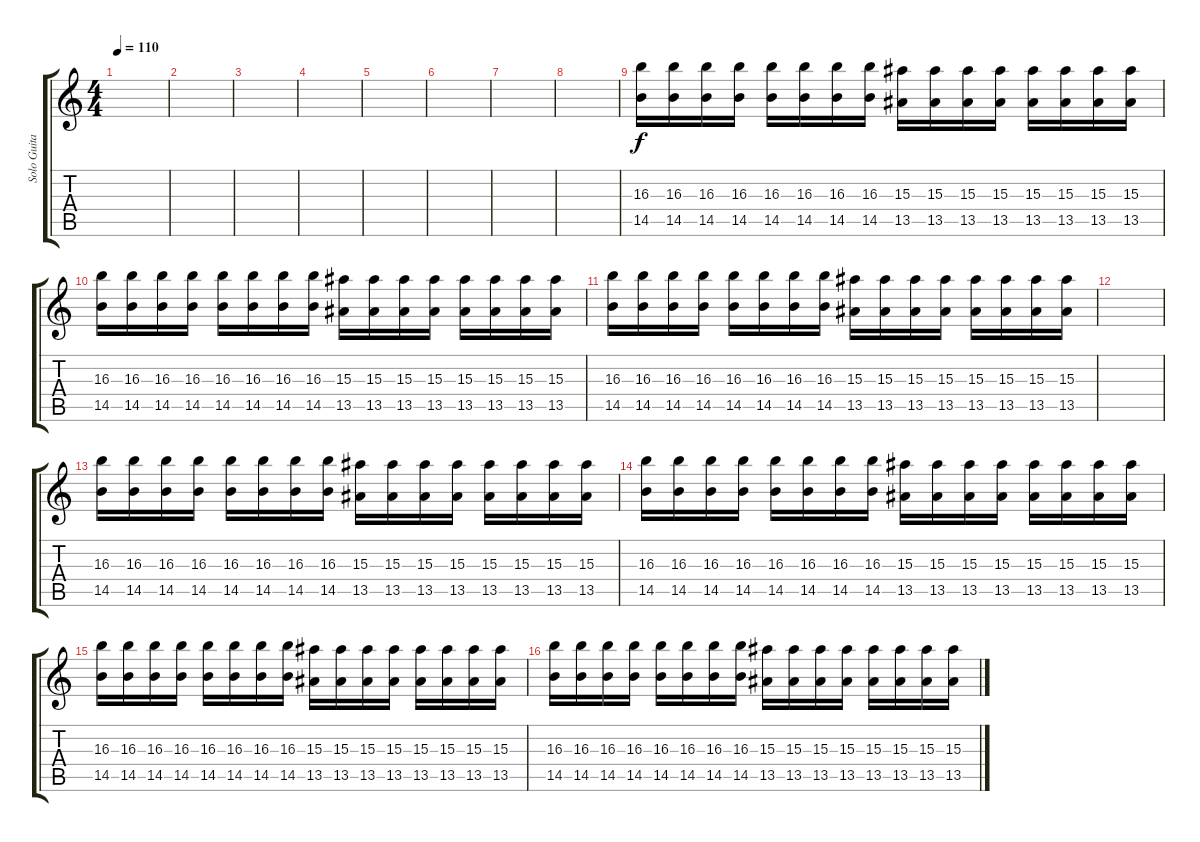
\track ("Solo Guitar" "Solo Guita") {instrument distortionguitar}
\staff {score tabs}
\tuning (E4 B3 G3 D3 A2 E2) {hide}
\ts (4 4)
\tempo 110
\clef g2
\ks c
|
|
|
|
|
|
|
|
(16.3 14.5).16{volume 12} (16.3 14.5).16 (16.3 14.5).16 (16.3 14.5).16 (16.3 14.5).16 (16.3 14.5).16 (16.3 14.5).16 (16.3 14.5).16 (15.3 13.5).16 (15.3 13.5).16 (15.3 13.5).16 (15.3 13.5).16 (15.3 13.5).16 (15.3 13.5).16 (15.3 13.5).16 (15.3 13.5).16 |
(16.3 14.5).16 (16.3 14.5).16 (16.3 14.5).16 (16.3 14.5).16 (16.3 14.5).16 (16.3 14.5).16 (16.3 14.5).16 (16.3 14.5).16 (15.3 13.5).16 (15.3 13.5).16 (15.3 13.5).16 (15.3 13.5).16 (15.3 13.5).16 (15.3 13.5).16 (15.3 13.5).16 (15.3 13.5).16 |
(16.3 14.5).16 (16.3 14.5).16 (16.3 14.5).16 (16.3 14.5).16 (16.3 14.5).16 (16.3 14.5).16 (16.3 14.5).16 (16.3 14.5).16 (15.3 13.5).16 (15.3 13.5).16 (15.3 13.5).16 (15.3 13.5).16 (15.3 13.5).16 (15.3 13.5).16 (15.3 13.5).16 (15.3 13.5).16 |
|
(16.3 14.5).16 (16.3 14.5).16 (16.3 14.5).16 (16.3 14.5).16 (16.3 14.5).16 (16.3 14.5).16 (16.3 14.5).16 (16.3 14.5).16 (15.3 13.5).16 (15.3 13.5).16 (15.3 13.5).16 (15.3 13.5).16 (15.3 13.5).16 (15.3 13.5).16 (15.3 13.5).16 (15.3 13.5).16 |
(16.3 14.5).16 (16.3 14.5).16 (16.3 14.5).16 (16.3 14.5).16 (16.3 14.5).16 (16.3 14.5).16 (16.3 14.5).16 (16.3 14.5).16 (15.3 13.5).16 (15.3 13.5).16 (15.3 13.5).16 (15.3 13.5).16 (15.3 13.5).16 (15.3 13.5).16 (15.3 13.5).16 (15.3 13.5).16 |
(16.3 14.5).16 (16.3 14.5).16 (16.3 14.5).16 (16.3 14.5).16 (16.3 14.5).16 (16.3 14.5).16 (16.3 14.5).16 (16.3 14.5).16 (15.3 13.5).16 (15.3 13.5).16 (15.3 13.5).16 (15.3 13.5).16 (15.3 13.5).16 (15.3 13.5).16 (15.3 13.5).16 (15.3 13.5).16 |
(16.3 14.5).16 (16.3 14.5).16 (16.3 14.5).16 (16.3 14.5).16 (16.3 14.5).16 (16.3 14.5).16 (16.3 14.5).16 (16.3 14.5).16 (15.3 13.5).16 (15.3 13.5).16 (15.3 13.5).16 (15.3 13.5).16 (15.3 13.5).16 (15.3 13.5).16 (15.3 13.5).16 (15.3 13.5).16
